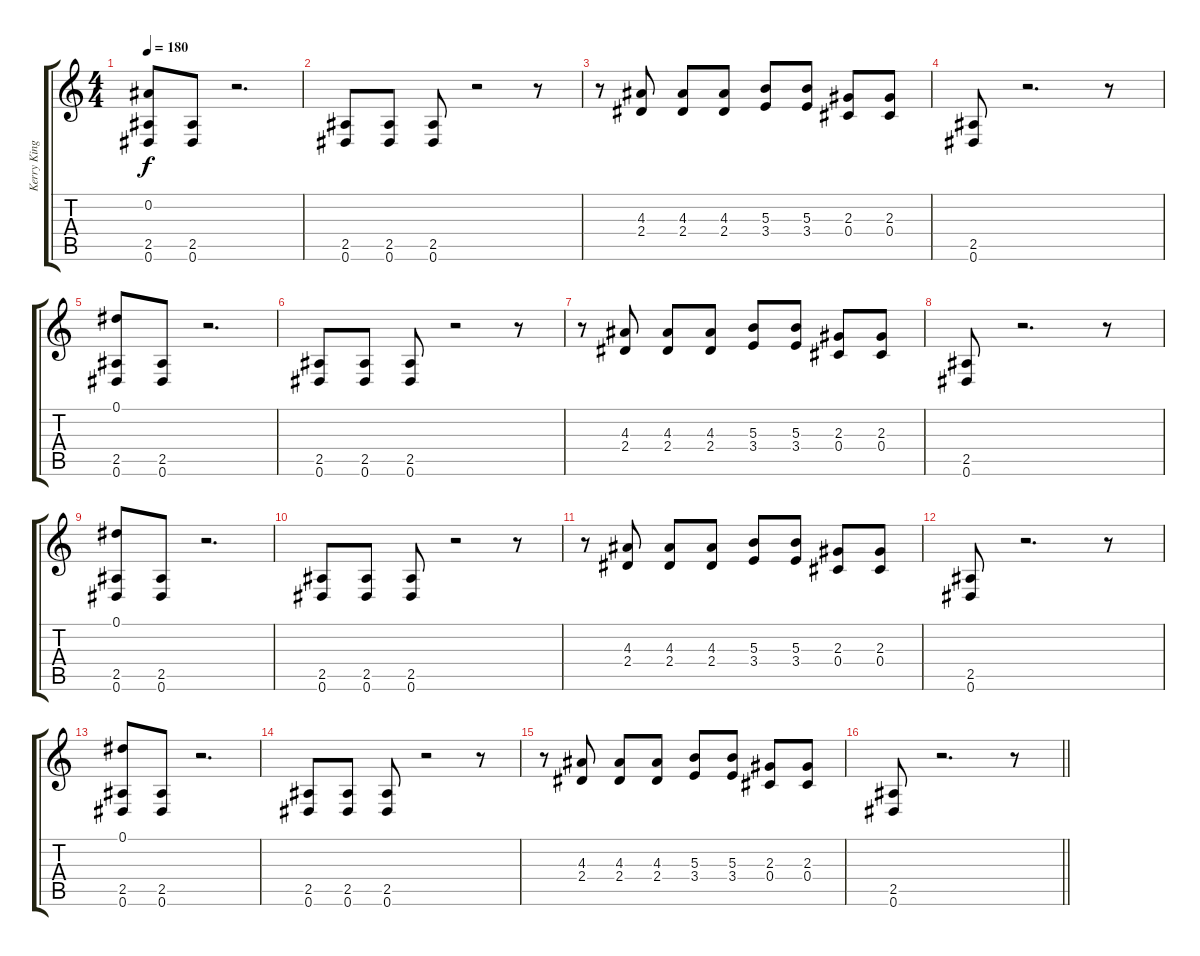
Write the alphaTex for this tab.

\track ("Kerry King" "Kerry King") {instrument distortionguitar}
\staff {score tabs}
\tuning (Eb4 Bb3 Gb3 Db3 Ab2 Eb2) {hide}
\ts (4 4)
\tempo 180
\clef g2
\ks c
(0.2 2.5 0.6).8{dy f} (2.5 0.6).8 r.2{d} |
(2.5 0.6).8 (2.5 0.6).8 (2.5 0.6).8 r.2 r.8 |
r.8 (4.3 2.4).8 (4.3 2.4).8 (4.3 2.4).8 (5.3 3.4).8 (5.3 3.4).8 (2.3 0.4).8 (2.3 0.4).8 |
(2.5 0.6).8 r.2{d} r.8 |
(0.1 2.5 0.6).8 (2.5 0.6).8 r.2{d} |
(2.5 0.6).8 (2.5 0.6).8 (2.5 0.6).8 r.2 r.8 |
r.8 (4.3 2.4).8 (4.3 2.4).8 (4.3 2.4).8 (5.3 3.4).8 (5.3 3.4).8 (2.3 0.4).8 (2.3 0.4).8 |
(2.5 0.6).8 r.2{d} r.8 |
(0.1 2.5 0.6).8 (2.5 0.6).8 r.2{d} |
(2.5 0.6).8 (2.5 0.6).8 (2.5 0.6).8 r.2 r.8 |
r.8 (4.3 2.4).8 (4.3 2.4).8 (4.3 2.4).8 (5.3 3.4).8 (5.3 3.4).8 (2.3 0.4).8 (2.3 0.4).8 |
(2.5 0.6).8 r.2{d} r.8 |
(0.1 2.5 0.6).8 (2.5 0.6).8 r.2{d} |
(2.5 0.6).8 (2.5 0.6).8 (2.5 0.6).8 r.2 r.8 |
r.8 (4.3 2.4).8 (4.3 2.4).8 (4.3 2.4).8 (5.3 3.4).8 (5.3 3.4).8 (2.3 0.4).8 (2.3 0.4).8 |
\barLineRight lightlight
(2.5 0.6).8 r.2{d} r.8
